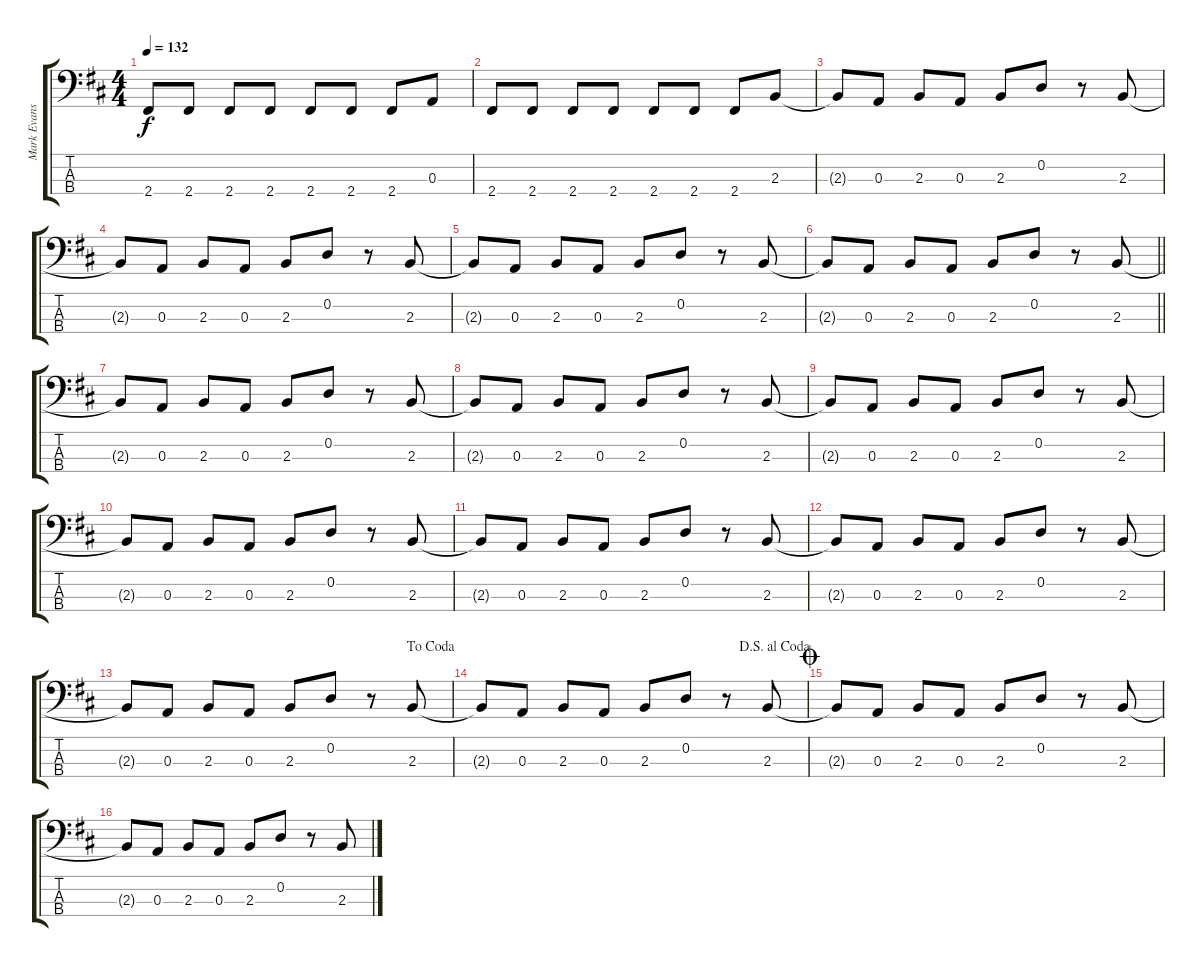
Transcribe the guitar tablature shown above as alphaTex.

\track ("Mark Evans" "Mark Evans") {instrument electricbassfinger}
\staff {score tabs}
\tuning (G2 D2 A1 E1) {hide}
\ts (4 4)
\tempo 132
\clef f4
\ks d
2.4.8{dy f} 2.4.8 2.4.8 2.4.8 2.4.8 2.4.8 2.4.8 0.3.8 |
2.4.8 2.4.8 2.4.8 2.4.8 2.4.8 2.4.8 2.4.8 2.3.8 |
2.3{t}.8 0.3.8 2.3.8 0.3.8 2.3.8 0.2.8 r.8 2.3.8 |
2.3{t}.8 0.3.8 2.3.8 0.3.8 2.3.8 0.2.8 r.8 2.3.8 |
2.3{t}.8 0.3.8 2.3.8 0.3.8 2.3.8 0.2.8 r.8 2.3.8 |
\barLineRight lightlight
2.3{t}.8 0.3.8 2.3.8 0.3.8 2.3.8 0.2.8 r.8 2.3.8 |
2.3{t}.8 0.3.8 2.3.8 0.3.8 2.3.8 0.2.8 r.8 2.3.8 |
2.3{t}.8 0.3.8 2.3.8 0.3.8 2.3.8 0.2.8 r.8 2.3.8 |
2.3{t}.8 0.3.8 2.3.8 0.3.8 2.3.8 0.2.8 r.8 2.3.8 |
2.3{t}.8 0.3.8 2.3.8 0.3.8 2.3.8 0.2.8 r.8 2.3.8 |
2.3{t}.8 0.3.8 2.3.8 0.3.8 2.3.8 0.2.8 r.8 2.3.8 |
2.3{t}.8 0.3.8 2.3.8 0.3.8 2.3.8 0.2.8 r.8 2.3.8 |
\jump dacoda
2.3{t}.8 0.3.8 2.3.8 0.3.8 2.3.8 0.2.8 r.8 2.3.8 |
\jump dalsegnoalcoda
2.3{t}.8 0.3.8 2.3.8 0.3.8 2.3.8 0.2.8 r.8 2.3.8 |
\jump coda
2.3{t}.8 0.3.8 2.3.8 0.3.8 2.3.8 0.2.8 r.8 2.3.8 |
2.3{t}.8 0.3.8 2.3.8 0.3.8 2.3.8 0.2.8 r.8 2.3.8
